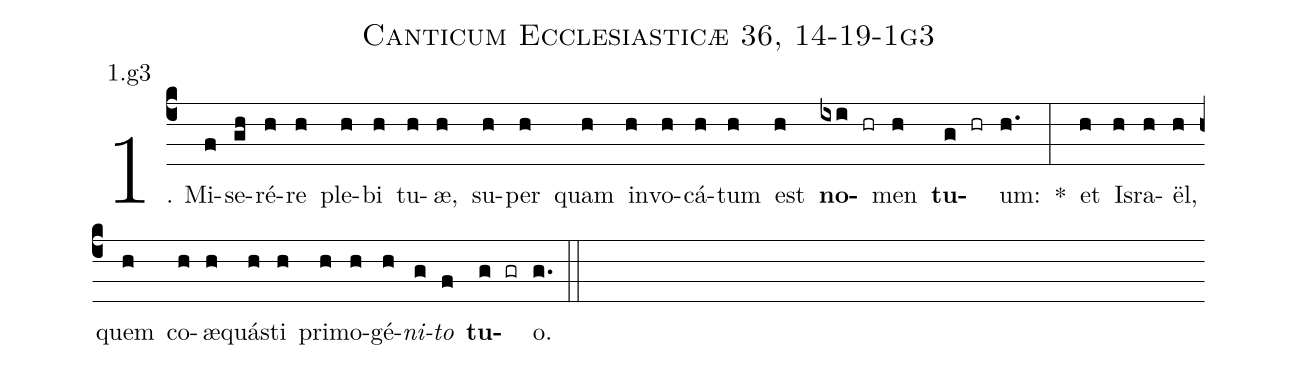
name: Canticum Ecclesiasticæ 36, 14-19-1g3;
annotation: 1.g3;
%%
(c4)1. Mi(f)se(gh)ré(h)re(h) ple(h)bi(h) tu(h)æ,(h) su(h)per(h) quam(h) in(h)vo(h)cá(h)tum(h) est(h) <b>no</b>(ixi hr)men(h) <b>tu</b>(g hr)um:(h.) *(:) et(h) Is(h)ra(h)ël,(h) quem(h) co(h)æ(h)quás(h)ti(h) pri(h)mo(h)gé(h)<i>ni</i>(g)<i>to</i>(f) <b>tu</b>(g gr)o.(g.) (::)
